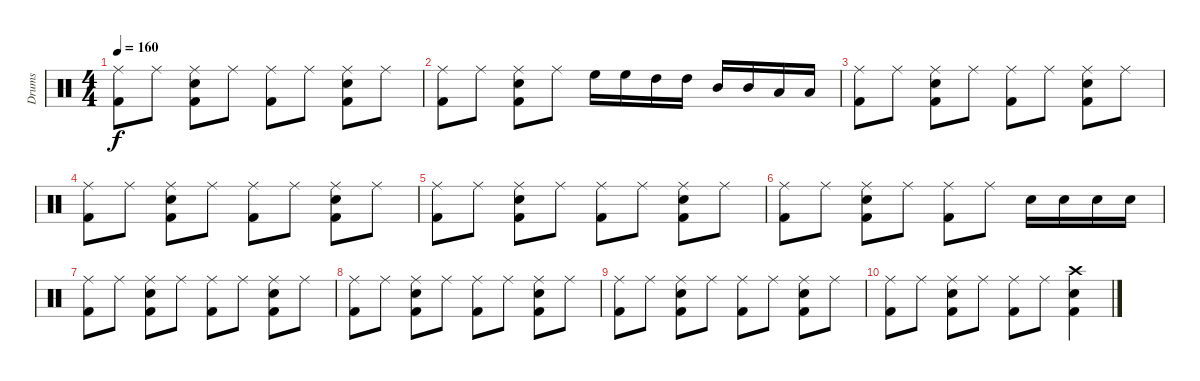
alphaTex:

\track ("Drums" "Drums") {instrument percussion}
\staff {score}
\articulation defaults
\ts (4 4)
\tempo 160
\clef neutral
\ks c
("Ride (middle)" "Kick (hit) 2").8{dy f} "Ride (middle)".8 ("Ride (middle)" "Snare (hit) 2" "Kick (hit) 2").8 "Ride (middle)".8 ("Ride (middle)" "Kick (hit) 2").8 "Ride (middle)".8 ("Ride (middle)" "Snare (hit) 2" "Kick (hit) 2").8 "Ride (middle)".8 |
("Ride (middle)" "Kick (hit) 2").8 "Ride (middle)".8 ("Ride (middle)" "Snare (hit) 2" "Kick (hit) 2").8 "Ride (middle)".8 "High Floor Tom (hit)".16 "High Floor Tom (hit)".16 "High Tom (hit)".16 "High Tom (hit)".16 "Mid Tom (hit)".16 "Mid Tom (hit)".16 "Low Tom (hit)".16 "Low Tom (hit)".16 |
("Ride (middle)" "Kick (hit) 2").8 "Ride (middle)".8 ("Ride (middle)" "Snare (hit) 2" "Kick (hit) 2").8 "Ride (middle)".8 ("Ride (middle)" "Kick (hit) 2").8 "Ride (middle)".8 ("Ride (middle)" "Snare (hit) 2" "Kick (hit) 2").8 "Ride (middle)".8 |
("Ride (middle)" "Kick (hit) 2").8 "Ride (middle)".8 ("Ride (middle)" "Snare (hit) 2" "Kick (hit) 2").8 "Ride (middle)".8 ("Ride (middle)" "Kick (hit) 2").8 "Ride (middle)".8 ("Ride (middle)" "Snare (hit) 2" "Kick (hit) 2").8 "Ride (middle)".8 |
("Ride (middle)" "Kick (hit) 2").8 "Ride (middle)".8 ("Ride (middle)" "Snare (hit) 2" "Kick (hit) 2").8 "Ride (middle)".8 ("Ride (middle)" "Kick (hit) 2").8 "Ride (middle)".8 ("Ride (middle)" "Snare (hit) 2" "Kick (hit) 2").8 "Ride (middle)".8 |
("Ride (middle)" "Kick (hit) 2").8 "Ride (middle)".8 ("Ride (middle)" "Snare (hit) 2" "Kick (hit) 2").8 "Ride (middle)".8 ("Ride (middle)" "Kick (hit) 2").8 "Ride (middle)".8 "Snare (hit) 2".16 "Snare (hit) 2".16 "Snare (hit) 2".16 "Snare (hit) 2".16 |
("Ride (middle)" "Kick (hit) 2").8 "Ride (middle)".8 ("Ride (middle)" "Snare (hit) 2" "Kick (hit) 2").8 "Ride (middle)".8 ("Ride (middle)" "Kick (hit) 2").8 "Ride (middle)".8 ("Ride (middle)" "Snare (hit) 2" "Kick (hit) 2").8 "Ride (middle)".8 |
("Ride (middle)" "Kick (hit) 2").8 "Ride (middle)".8 ("Ride (middle)" "Snare (hit) 2" "Kick (hit) 2").8 "Ride (middle)".8 ("Ride (middle)" "Kick (hit) 2").8 "Ride (middle)".8 ("Ride (middle)" "Snare (hit) 2" "Kick (hit) 2").8 "Ride (middle)".8 |
("Ride (middle)" "Kick (hit) 2").8 "Ride (middle)".8 ("Ride (middle)" "Snare (hit) 2" "Kick (hit) 2").8 "Ride (middle)".8 ("Ride (middle)" "Kick (hit) 2").8 "Ride (middle)".8 ("Ride (middle)" "Snare (hit) 2" "Kick (hit) 2").8 "Ride (middle)".8 |
("Ride (middle)" "Kick (hit) 2").8 "Ride (middle)".8 ("Ride (middle)" "Snare (hit) 2" "Kick (hit) 2").8 "Ride (middle)".8 ("Ride (middle)" "Kick (hit) 2").8 "Ride (middle)".8 ("Crash high (hit)" "Snare (hit) 2" "Kick (hit) 2").4
